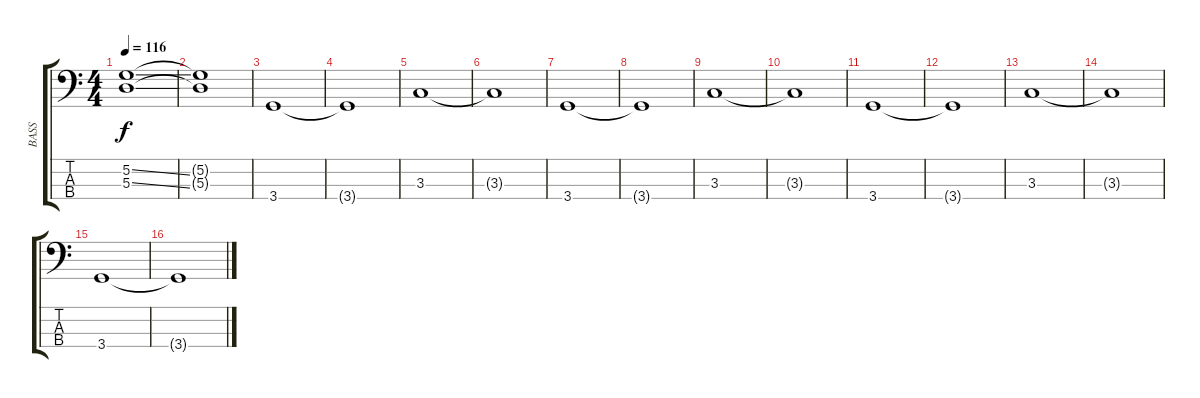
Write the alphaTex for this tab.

\track ("BASS" "BASS") {instrument electricbassfinger}
\staff {score tabs}
\tuning (G2 D2 A1 E1) {hide}
\ts (4 4)
\tempo 116
\clef f4
\ks c
(5.2{ss} 5.3{ss}).1{dy f} |
(5.2{t} 5.3{t}).1 |
3.4.1 |
3.4{t}.1 |
3.3.1 |
3.3{t}.1 |
3.4.1 |
3.4{t}.1 |
3.3.1 |
3.3{t}.1 |
3.4.1 |
3.4{t}.1 |
3.3.1 |
3.3{t}.1 |
3.4.1 |
3.4{t}.1
